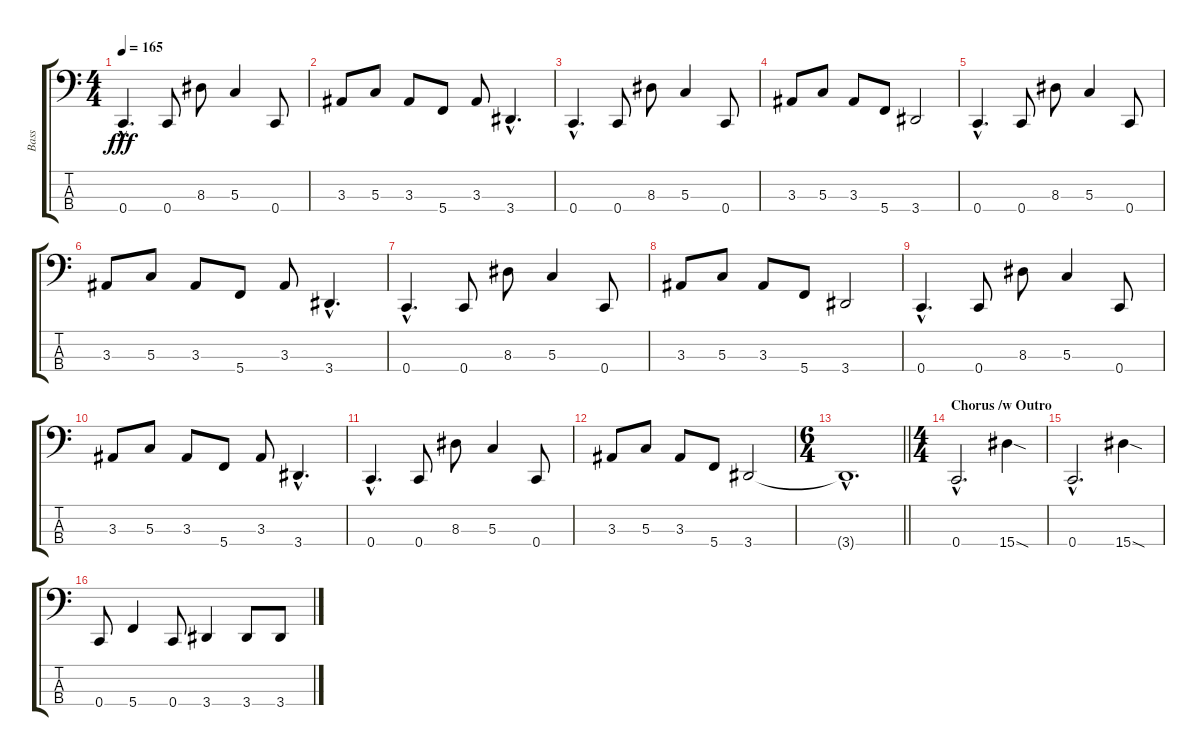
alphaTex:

\track ("Bass" "Bass") {instrument electricbassfinger}
\staff {score tabs}
\tuning (F2 C2 G1 C1) {hide}
\ts (4 4)
\tempo 165
\clef f4
\ks c
0.4{hac}.4{d dy fff} 0.4.8 8.3.8 5.3.4 0.4.8 |
3.3.8 5.3.8 3.3.8 5.4.8 3.3.8 3.4{hac}.4{d} |
0.4{hac}.4{d} 0.4.8 8.3.8 5.3.4 0.4.8 |
3.3.8 5.3.8 3.3.8 5.4.8 3.4.2 |
0.4{hac}.4{d} 0.4.8 8.3.8 5.3.4 0.4.8 |
3.3.8 5.3.8 3.3.8 5.4.8 3.3.8 3.4{hac}.4{d} |
0.4{hac}.4{d} 0.4.8 8.3.8 5.3.4 0.4.8 |
3.3.8 5.3.8 3.3.8 5.4.8 3.4.2 |
0.4{hac}.4{d} 0.4.8 8.3.8 5.3.4 0.4.8 |
3.3.8 5.3.8 3.3.8 5.4.8 3.3.8 3.4{hac}.4{d} |
0.4{hac}.4{d} 0.4.8 8.3.8 5.3.4 0.4.8 |
3.3.8 5.3.8 3.3.8 5.4.8 3.4.2 |
\ts (6 4)
\barLineRight lightlight
3.4{hac t}.1{d} |
\ts (4 4)
\section ("" "Chorus /w Outro")
0.4{hac}.2{d} 15.4{sod}.4 |
0.4{hac}.2{d} 15.4{sod}.4 |
0.4.8 5.4.4 0.4.8 3.4.4 3.4.8 3.4.8
